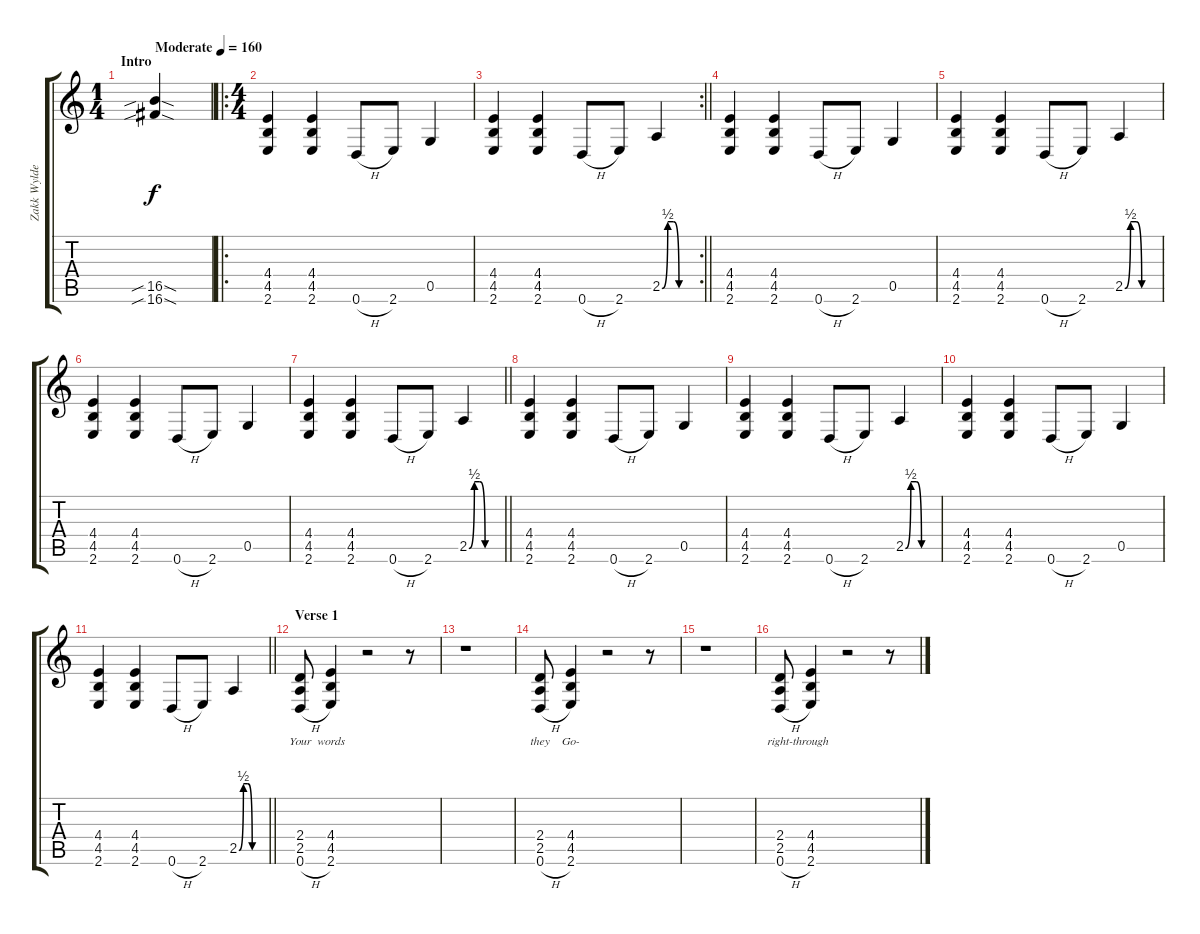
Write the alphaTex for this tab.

\track ("Zakk Wylde - Lead Guitar" "Zakk Wylde") {instrument distortionguitar}
\staff {score tabs}
\tuning (D4 A3 F3 C3 G2 D2) {hide}
\ts (1 4)
\section ("" "Intro")
\tempo (160 "Moderate")
\clef g2
\ks c
(16.5{sib sod} 16.6{sib sod}).4{dy f instrument distortionguitar} |
\ro
\ts (4 4)
(4.4 4.5 2.6).4 (4.4 4.5 2.6).4 0.6{h}.8 2.6.8 0.5.4 |
\rc 2
\barLineRight lightlight
(4.4 4.5 2.6).4 (4.4 4.5 2.6).4 0.6{h}.8 2.6.8 2.5{be (custom 0 0 10 2 20 2 30 0 60 0)}.4 |
\section ("" "")
(4.4 4.5 2.6).4 (4.4 4.5 2.6).4 0.6{h}.8 2.6.8 0.5.4 |
(4.4 4.5 2.6).4 (4.4 4.5 2.6).4 0.6{h}.8 2.6.8 2.5{be (custom 0 0 10 2 20 2 30 0 60 0)}.4 |
(4.4 4.5 2.6).4 (4.4 4.5 2.6).4 0.6{h}.8 2.6.8 0.5.4 |
\barLineRight lightlight
(4.4 4.5 2.6).4 (4.4 4.5 2.6).4 0.6{h}.8 2.6.8 2.5{be (custom 0 0 10 2 20 2 30 0 60 0)}.4 |
\section ("" "")
(4.4 4.5 2.6).4 (4.4 4.5 2.6).4 0.6{h}.8 2.6.8 0.5.4 |
(4.4 4.5 2.6).4 (4.4 4.5 2.6).4 0.6{h}.8 2.6.8 2.5{be (custom 0 0 10 2 20 2 30 0 60 0)}.4 |
(4.4 4.5 2.6).4 (4.4 4.5 2.6).4 0.6{h}.8 2.6.8 0.5.4 |
\barLineRight lightlight
(4.4 4.5 2.6).4 (4.4 4.5 2.6).4 0.6{h}.8 2.6.8 2.5{be (custom 0 0 10 2 20 2 30 0 60 0)}.4 |
\section ("" "Verse 1")
(2.4 2.5 0.6{h}).8{lyrics (0 "Your") lyrics (1 "") lyrics (2 "") lyrics (3 "") lyrics (4 "")} (4.4 4.5 2.6).4{lyrics (0 "words") lyrics (1 "") lyrics (2 "") lyrics (3 "") lyrics (4 "")} r.2 r.8 |
r.1 |
(2.4 2.5 0.6{h}).8{lyrics (0 "they") lyrics (1 "") lyrics (2 "") lyrics (3 "") lyrics (4 "")} (4.4 4.5 2.6).4{lyrics (0 "Go-") lyrics (1 "") lyrics (2 "") lyrics (3 "") lyrics (4 "")} r.2 r.8 |
r.1 |
(2.4 2.5 0.6{h}).8{lyrics (0 "right-") lyrics (1 "") lyrics (2 "") lyrics (3 "") lyrics (4 "")} (4.4 4.5 2.6).4{lyrics (0 "through") lyrics (1 "") lyrics (2 "") lyrics (3 "") lyrics (4 "")} r.2 r.8
